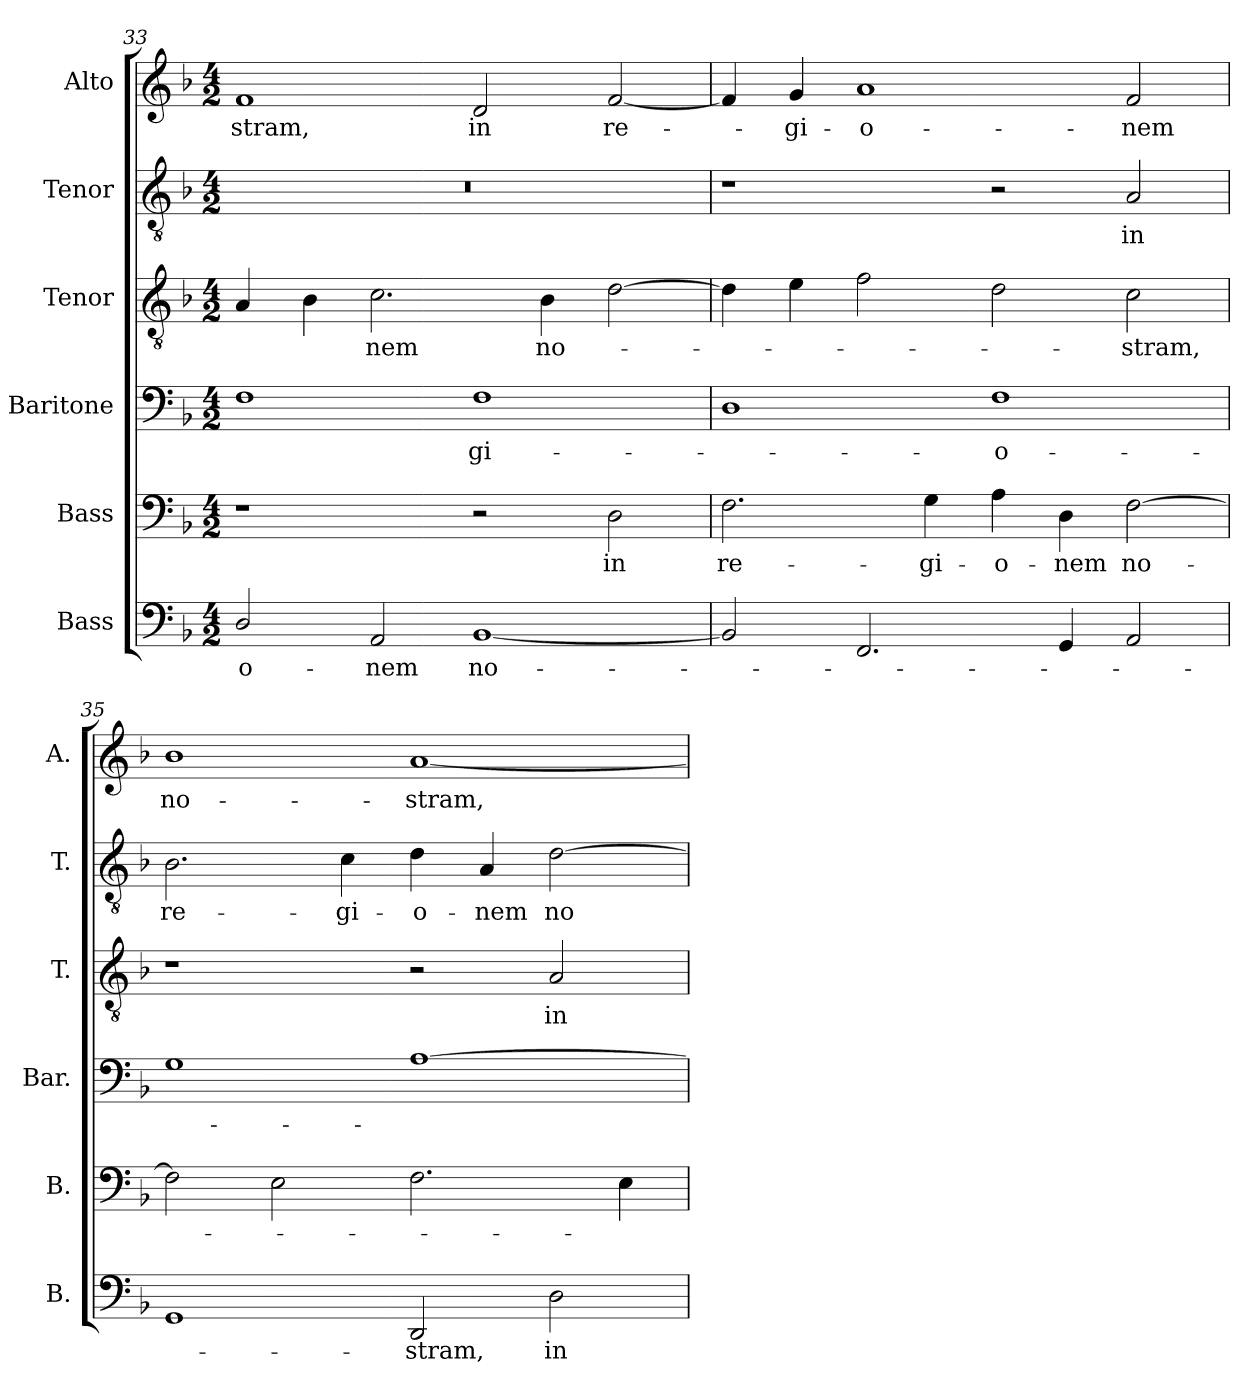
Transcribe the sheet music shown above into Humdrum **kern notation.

**kern	**text	**kern	**text	**kern	**text	**kern	**text	**kern	**text	**kern	**text
*part6	*part6	*part5	*part5	*part4	*part4	*part3	*part3	*part2	*part2	*part1	*part1
*staff6	*staff6	*staff5	*staff5	*staff4	*staff4	*staff3	*staff3	*staff2	*staff2	*staff1	*staff1
*I"Bass	*	*I"Bass	*	*I"Baritone	*	*I"Tenor	*	*I"Tenor	*	*I"Alto	*
*I'B.	*	*I'B.	*	*I'Bar.	*	*I'T.	*	*I'T.	*	*I'A.	*
*clefF4	*	*clefF4	*	*clefF4	*	*clefGv2	*	*clefGv2	*	*clefG2	*
*	*	*	*	*	*	*ITrd7c12	*	*ITrd7c12	*	*	*
*k[b-]	*	*k[b-]	*	*k[b-]	*	*k[b-]	*	*k[b-]	*	*k[b-]	*
*F:	*	*F:	*	*F:	*	*F:	*	*F:	*	*F:	*
*M4/2	*	*M4/2	*	*M4/2	*	*M4/2	*	*M4/2	*	*M4/2	*
=33	=33	=33	=33	=33	=33	=33	=33	=33	=33	=33	=33
!	!LO:LY:b:color=#000000	!	!	!	!	!	!	!LO:N:vis=1	!	!	!
!	!	!	!	!	!	!	!	!	!	!	!LO:LY:b:color=#000000
2Di/	-o-	1r	.	1Fi	.	4AAi/	.	0r	.	1fi	-stram,
.	.	.	.	.	.	4BB-i\	.	.	.	.	.
!	!LO:LY:b:color=#000000	!	!	!	!	!	!	!	!	!	!
!	!	!	!	!	!	!	!LO:LY:b:color=#000000	!	!	!	!
2AAi/	-nem	.	.	.	.	2.Ci\	-nem	.	.	.	.
!	!LO:LY:b:color=#000000	!	!	!	!	!	!	!	!	!	!
!	!	!	!	!	!LO:LY:b:color=#000000	!	!	!	!	!	!
!	!	!	!	!	!	!	!	!	!	!	!LO:LY:b:color=#000000
[1BB-i	no-	2r	.	1Fi	-gi-	.	.	.	.	2di/	in
!	!	!	!	!	!	!	!LO:LY:b:color=#000000	!	!	!	!
.	.	.	.	.	.	4BB-i\	no-	.	.	.	.
!	!	!	!LO:LY:b:color=#000000	!	!	!	!	!	!	!	!
!	!	!	!	!	!	!	!	!	!	!	!LO:LY:b:color=#000000
.	.	2Di\	in	.	.	[2Di\	.	.	.	[2fi/	re-
=34	=34	=34	=34	=34	=34	=34	=34	=34	=34	=34	=34
!	!	!	!LO:LY:b:color=#000000	!	!	!	!	!	!	!	!
2BB-i/]	.	2.Fi\	re-	1Di	.	4Di\]	.	1r	.	4fi/]	.
!	!	!	!	!	!	!	!	!	!	!	!LO:LY:b:color=#000000
.	.	.	.	.	.	4Ei\	.	.	.	4gi/	-gi-
!	!	!	!	!	!	!	!	!	!	!	!LO:LY:b:color=#000000
2.FFi/	.	.	.	.	.	2Fi\	.	.	.	1ai	-o-
!	!	!	!LO:LY:b:color=#000000	!	!	!	!	!	!	!	!
.	.	4Gi\	-gi-	.	.	.	.	.	.	.	.
!	!	!	!LO:LY:b:color=#000000	!	!	!	!	!	!	!	!
!	!	!	!	!	!LO:LY:b:color=#000000	!	!	!	!	!	!
.	.	4Ai\	-o-	1Fi	-o-	2Di\	.	2r	.	.	.
!	!	!	!LO:LY:b:color=#000000	!	!	!	!	!	!	!	!
4GGi/	.	4Di\	-nem	.	.	.	.	.	.	.	.
!	!	!	!LO:LY:b:color=#000000	!	!	!	!	!	!	!	!
!	!	!	!	!	!	!	!LO:LY:b:color=#000000	!	!	!	!
!	!	!	!	!	!	!	!	!	!LO:LY:b:color=#000000	!	!
!	!	!	!	!	!	!	!	!	!	!	!LO:LY:b:color=#000000
2AAi/	.	[2Fi\	no-	.	.	2Ci\	-stram,	2AAi/	in	2fi/	-nem
!!LO:LB:g=z
=35	=35	=35	=35	=35	=35	=35	=35	=35	=35	=35	=35
!	!	!	!	!	!	!	!	!	!LO:LY:b:color=#000000	!	!
!	!	!	!	!	!	!	!	!	!	!	!LO:LY:b:color=#000000
1GGi	.	2Fi\]	.	1Gi	.	1r	.	2.BB-i\	re-	1b-i	no-
.	.	2Ei\	.	.	.	.	.	.	.	.	.
!	!	!	!	!	!	!	!	!	!LO:LY:b:color=#000000	!	!
.	.	.	.	.	.	.	.	4Ci\	-gi-	.	.
!	!LO:LY:b:color=#000000	!	!	!	!	!	!	!	!	!	!
!	!	!	!	!	!	!	!	!	!LO:LY:b:color=#000000	!	!
!	!	!	!	!	!	!	!	!	!	!	!LO:LY:b:color=#000000
2DDi/	-stram,	2.Fi\	.	[1Ai	.	2r	.	4Di\	-o-	[1ai	-stram,
!	!	!	!	!	!	!	!	!	!LO:LY:b:color=#000000	!	!
.	.	.	.	.	.	.	.	4AAi/	-nem	.	.
!	!LO:LY:b:color=#000000	!	!	!	!	!	!	!	!	!	!
!	!	!	!	!	!	!	!LO:LY:b:color=#000000	!	!	!	!
!	!	!	!	!	!	!	!	!	!LO:LY:b:color=#000000	!	!
2Di\	in	.	.	.	.	2AAi/	in	[2Di\	no-	.	.
.	.	4Ei\	.	.	.	.	.	.	.	.	.
=	=	=	=	=	=	=	=	=	=	=	=
*-	*-	*-	*-	*-	*-	*-	*-	*-	*-	*-	*-
